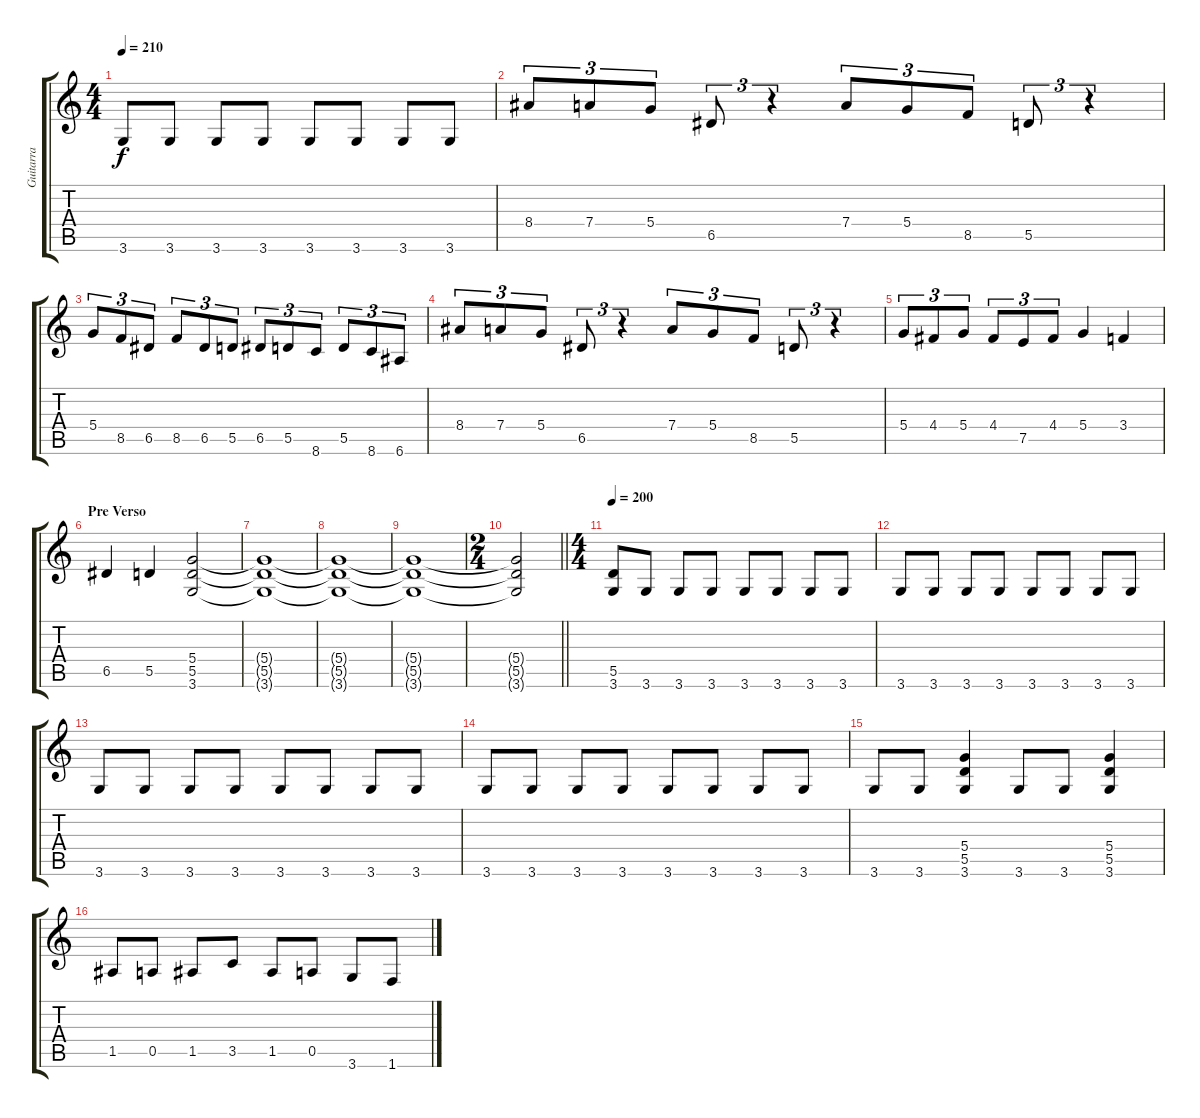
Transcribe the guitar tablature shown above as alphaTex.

\track ("Guitarra" "Guitarra") {instrument distortionguitar}
\staff {score tabs}
\tuning (E4 B3 G3 D3 A2 E2) {hide}
\ts (4 4)
\tempo 210
\clef g2
\ks c
3.6.8{dy f} 3.6.8 3.6.8 3.6.8 3.6.8 3.6.8 3.6.8 3.6.8 |
8.4.8{tu (3 2)} 7.4.8{tu (3 2)} 5.4.8{tu (3 2)} 6.5.8{tu (3 2)} r.4{tu (3 2)} 7.4.8{tu (3 2)} 5.4.8{tu (3 2)} 8.5.8{tu (3 2)} 5.5.8{tu (3 2)} r.4{tu (3 2)} |
5.4.8{tu (3 2)} 8.5.8{tu (3 2)} 6.5.8{tu (3 2)} 8.5.8{tu (3 2)} 6.5.8{tu (3 2)} 5.5.8{tu (3 2)} 6.5.8{tu (3 2)} 5.5.8{tu (3 2)} 8.6.8{tu (3 2)} 5.5.8{tu (3 2)} 8.6.8{tu (3 2)} 6.6.8{tu (3 2)} |
8.4.8{tu (3 2)} 7.4.8{tu (3 2)} 5.4.8{tu (3 2)} 6.5.8{tu (3 2)} r.4{tu (3 2)} 7.4.8{tu (3 2)} 5.4.8{tu (3 2)} 8.5.8{tu (3 2)} 5.5.8{tu (3 2)} r.4{tu (3 2)} |
5.4.8{tu (3 2)} 4.4.8{tu (3 2)} 5.4.8{tu (3 2)} 4.4.8{tu (3 2)} 7.5.8{tu (3 2)} 4.4.8{tu (3 2)} 5.4.4 3.4.4 |
\section ("" "Pre Verso")
6.5.4 5.5.4 (5.4 5.5 3.6).2{volume 0} |
(5.4{t} 5.5{t} 3.6{t}).1 |
(5.4{t} 5.5{t} 3.6{t}).1 |
(5.4{t} 5.5{t} 3.6{t}).1 |
\ts (2 4)
\barLineRight lightlight
(5.4{t} 5.5{t} 3.6{t}).2 |
\ts (4 4)
\section ("" "")
\tempo 200
(5.5 3.6).8{volume 13} 3.6.8 3.6.8 3.6.8 3.6.8 3.6.8 3.6.8 3.6.8 |
3.6.8 3.6.8 3.6.8 3.6.8 3.6.8 3.6.8 3.6.8 3.6.8 |
3.6.8 3.6.8 3.6.8 3.6.8 3.6.8 3.6.8 3.6.8 3.6.8 |
3.6.8 3.6.8 3.6.8 3.6.8 3.6.8 3.6.8 3.6.8 3.6.8 |
3.6.8{volume 13} 3.6.8 (5.4 5.5 3.6).4 3.6.8 3.6.8 (5.4 5.5 3.6).4 |
1.5.8 0.5.8 1.5.8 3.5.8 1.5.8 0.5.8 3.6.8 1.6.8
